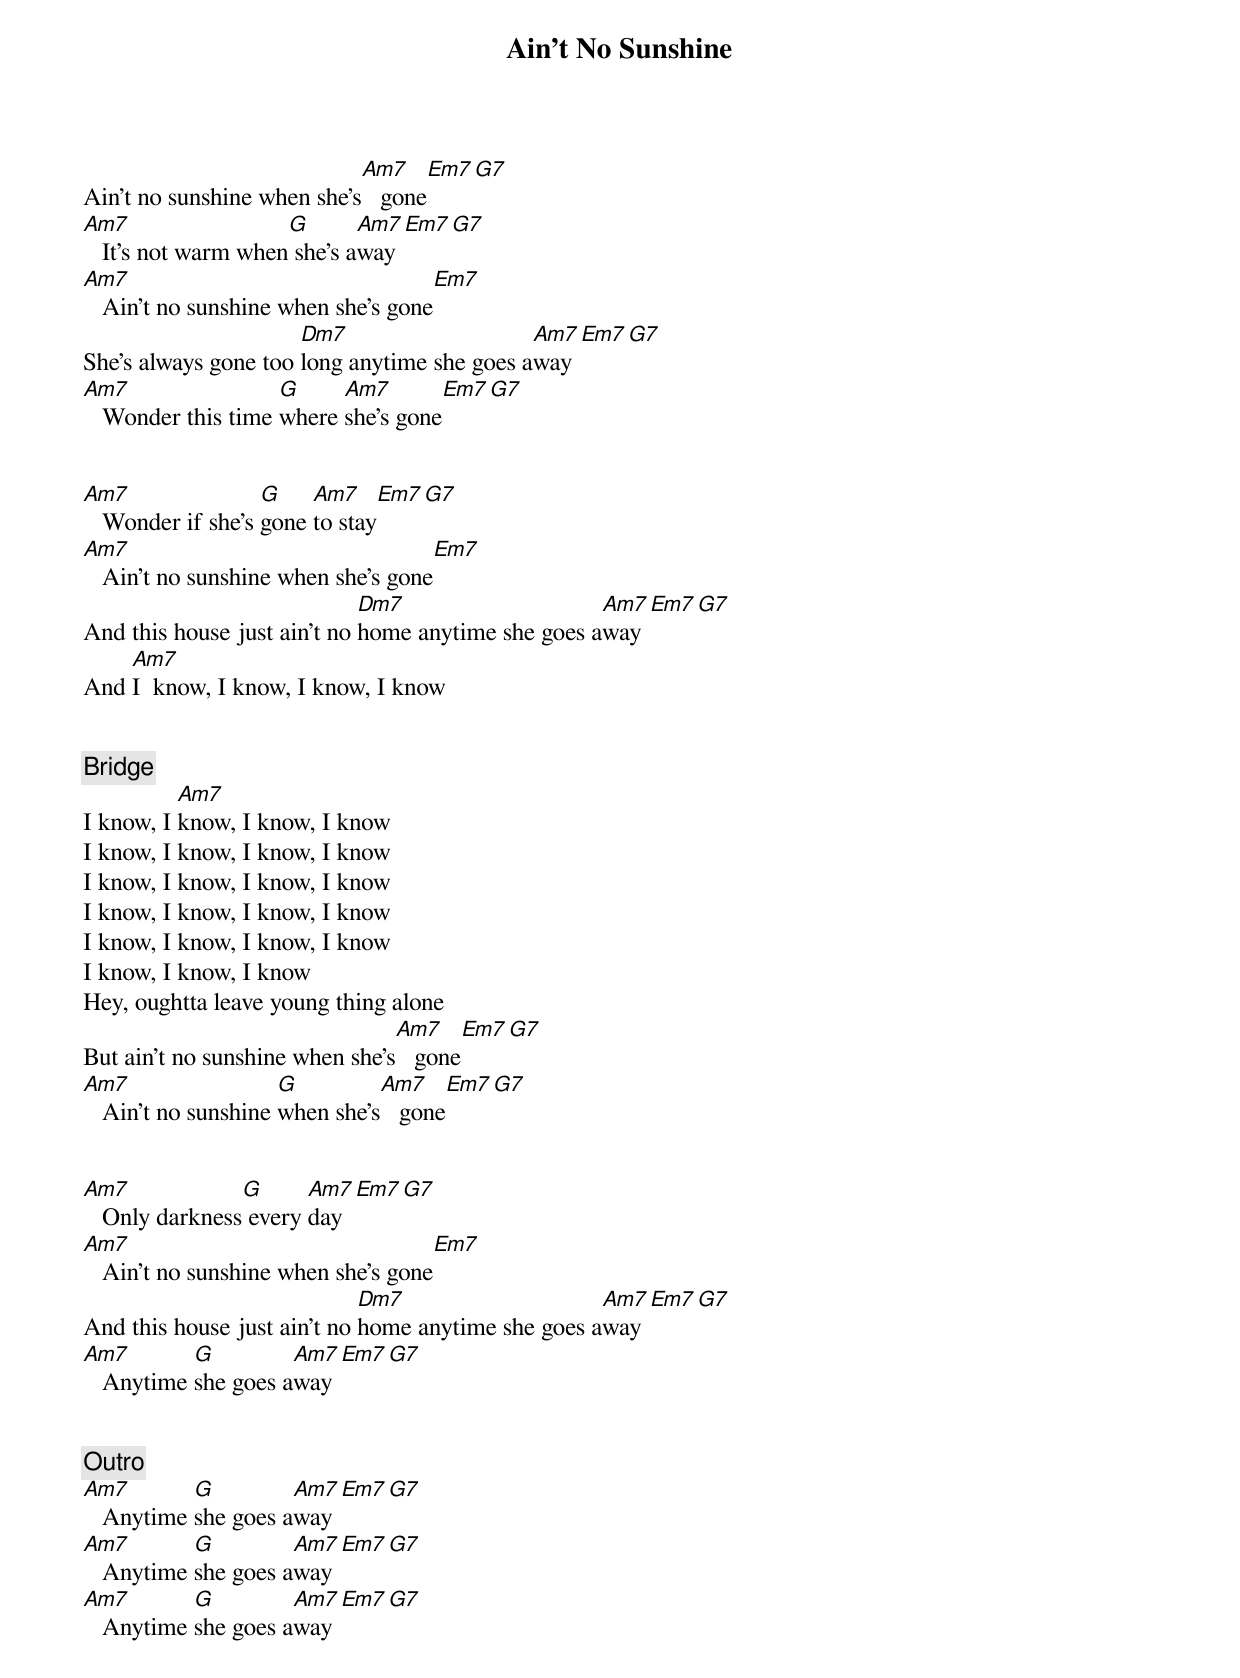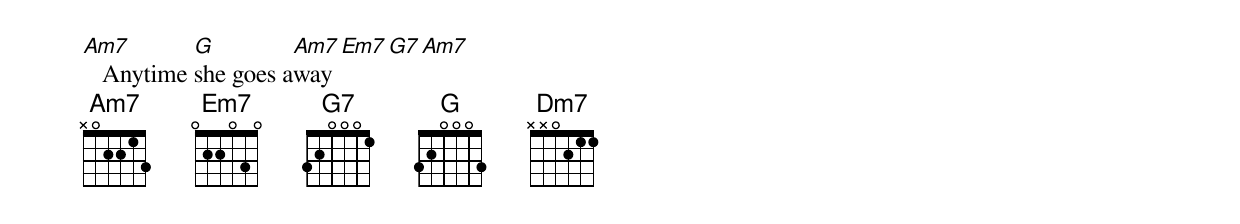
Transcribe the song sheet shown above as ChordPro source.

{title: Ain't No Sunshine}
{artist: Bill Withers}
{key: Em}
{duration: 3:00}
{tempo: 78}


{start_of_verse}
Ain't no sunshine when she's[Am7]   gone[Em7][G7]
[Am7]   It's not warm when[G] she's a[Am7]way[Em7][G7]
[Am7]   Ain't no sunshine when she's gone[Em7]
She's always gone too [Dm7]long anytime she goes a[Am7]way[Em7][G7]
[Am7]   Wonder this time [G]where [Am7]she's gone[Em7][G7]
{end_of_verse}


{start_of_verse}
[Am7]   Wonder if she's [G]gone [Am7]to stay[Em7][G7]
[Am7]   Ain't no sunshine when she's gone[Em7]
And this house just ain't no [Dm7]home anytime she goes a[Am7]way[Em7][G7]
And [Am7]I  know, I know, I know, I know
{end_of_verse}


{comment: Bridge}
I know, I [Am7]know, I know, I know
I know, I know, I know, I know
I know, I know, I know, I know
I know, I know, I know, I know
I know, I know, I know, I know
I know, I know, I know
Hey, oughtta leave young thing alone
But ain't no sunshine when she's[Am7]   gone[Em7][G7]
[Am7]   Ain't no sunshine [G]when she's[Am7]   gone[Em7][G7]


{start_of_verse}
[Am7]   Only darkness[G] every [Am7]day[Em7][G7]
[Am7]   Ain't no sunshine when she's gone[Em7]
And this house just ain't no [Dm7]home anytime she goes a[Am7]way[Em7][G7]
[Am7]   Anytime [G]she goes a[Am7]way[Em7][G7]
{end_of_verse}


{comment: Outro}
[Am7]   Anytime [G]she goes a[Am7]way[Em7][G7]
[Am7]   Anytime [G]she goes a[Am7]way[Em7][G7]
[Am7]   Anytime [G]she goes a[Am7]way[Em7][G7]
[Am7]   Anytime [G]she goes a[Am7]way[Em7][G7][Am7]
